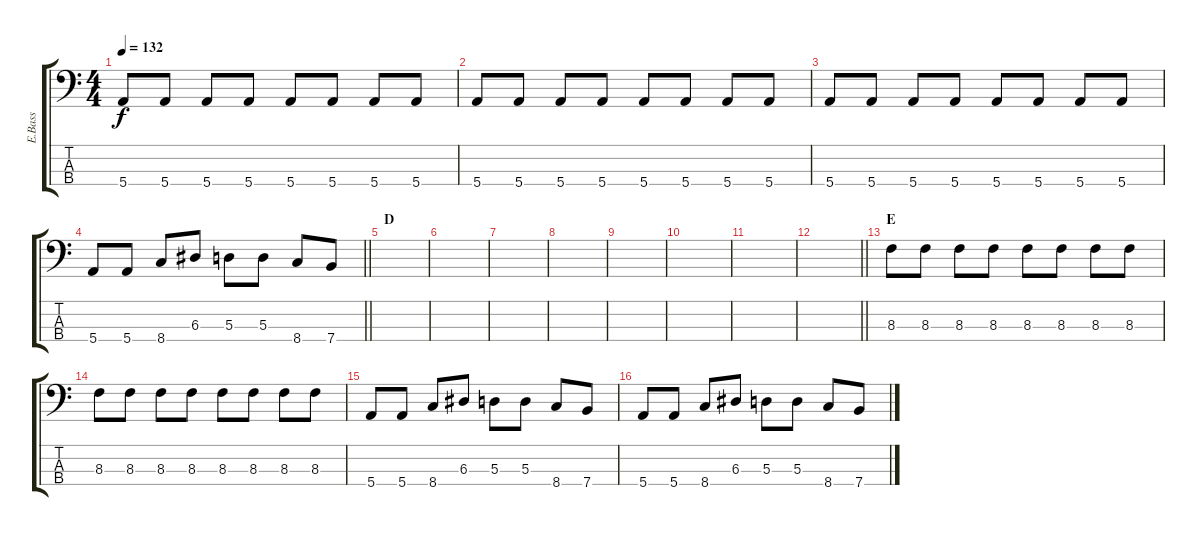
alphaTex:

\track ("E.Bass" "E.Bass") {instrument electricbassfinger}
\staff {score tabs}
\tuning (G2 D2 A1 E1) {hide}
\ts (4 4)
\tempo 132
\clef f4
\ks c
5.4.8{dy f} 5.4.8 5.4.8 5.4.8 5.4.8 5.4.8 5.4.8 5.4.8 |
5.4.8 5.4.8 5.4.8 5.4.8 5.4.8 5.4.8 5.4.8 5.4.8 |
5.4.8 5.4.8 5.4.8 5.4.8 5.4.8 5.4.8 5.4.8 5.4.8 |
\barLineRight lightlight
5.4.8 5.4.8 8.4.8 6.3.8 5.3.8 5.3.8 8.4.8 7.4.8 |
\section ("" "D")
|
|
|
|
|
|
|
\barLineRight lightlight
|
\section ("" "E")
8.3.8 8.3.8 8.3.8 8.3.8 8.3.8 8.3.8 8.3.8 8.3.8 |
8.3.8 8.3.8 8.3.8 8.3.8 8.3.8 8.3.8 8.3.8 8.3.8 |
5.4.8 5.4.8 8.4.8 6.3.8 5.3.8 5.3.8 8.4.8 7.4.8 |
5.4.8 5.4.8 8.4.8 6.3.8 5.3.8 5.3.8 8.4.8 7.4.8
